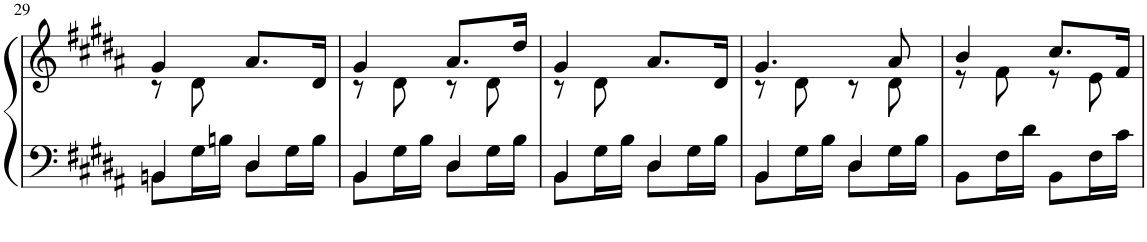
**kern	**kern
*part1	*part1
*staff2	*staff1
*I"Piano	*
*I'Pno.	*
!!LO:PB:g=z
*clefF4	*clefG2
*k[f#c#g#d#a#]	*k[f#c#g#d#a#]
*M2/4	*M2/4
=29	=29
*^	*^
4BBn/	8BBn\L	4g#/	8r
.	16G#\L	.	8d#\
.	16Bn\JJ	.	.
4D#/	8D#\L	8.a#/L	4ryy
.	16G#\L	.	.
.	16B\JJ	16d#/Jk	.
=30	=30	=30	=30
4BB/	8BB\L	4g#/	8r
.	16G#\L	.	8d#\
.	16B\JJ	.	.
4D#/	8D#\L	8.a#/L	8r
.	16G#\L	.	8d#\
.	16B\JJ	16dd#/Jk	.
=31	=31	=31	=31
4BB/	8BB\L	4g#/	8r
.	16G#\L	.	8d#\
.	16B\JJ	.	.
4D#/	8D#\L	8.a#/L	4ryy
.	16G#\L	.	.
.	16B\JJ	16d#/Jk	.
=32	=32	=32	=32
4BB/	8BB\L	4.g#/	8r
.	16G#\L	.	8d#\
.	16B\JJ	.	.
4D#/	8D#\L	.	8r
.	16G#\L	8a#/	8d#\
.	16B\JJ	.	.
*v	*v	*	*
=33	=33	=33
8BB\L	4b/	8r
16F#\L	.	8f#\
16d#\JJ	.	.
8BB\L	8.cc#/L	8r
16F#\L	.	8e\
16c#\JJ	16f#/Jk	.
*	*v	*v
=	=
*-	*-
